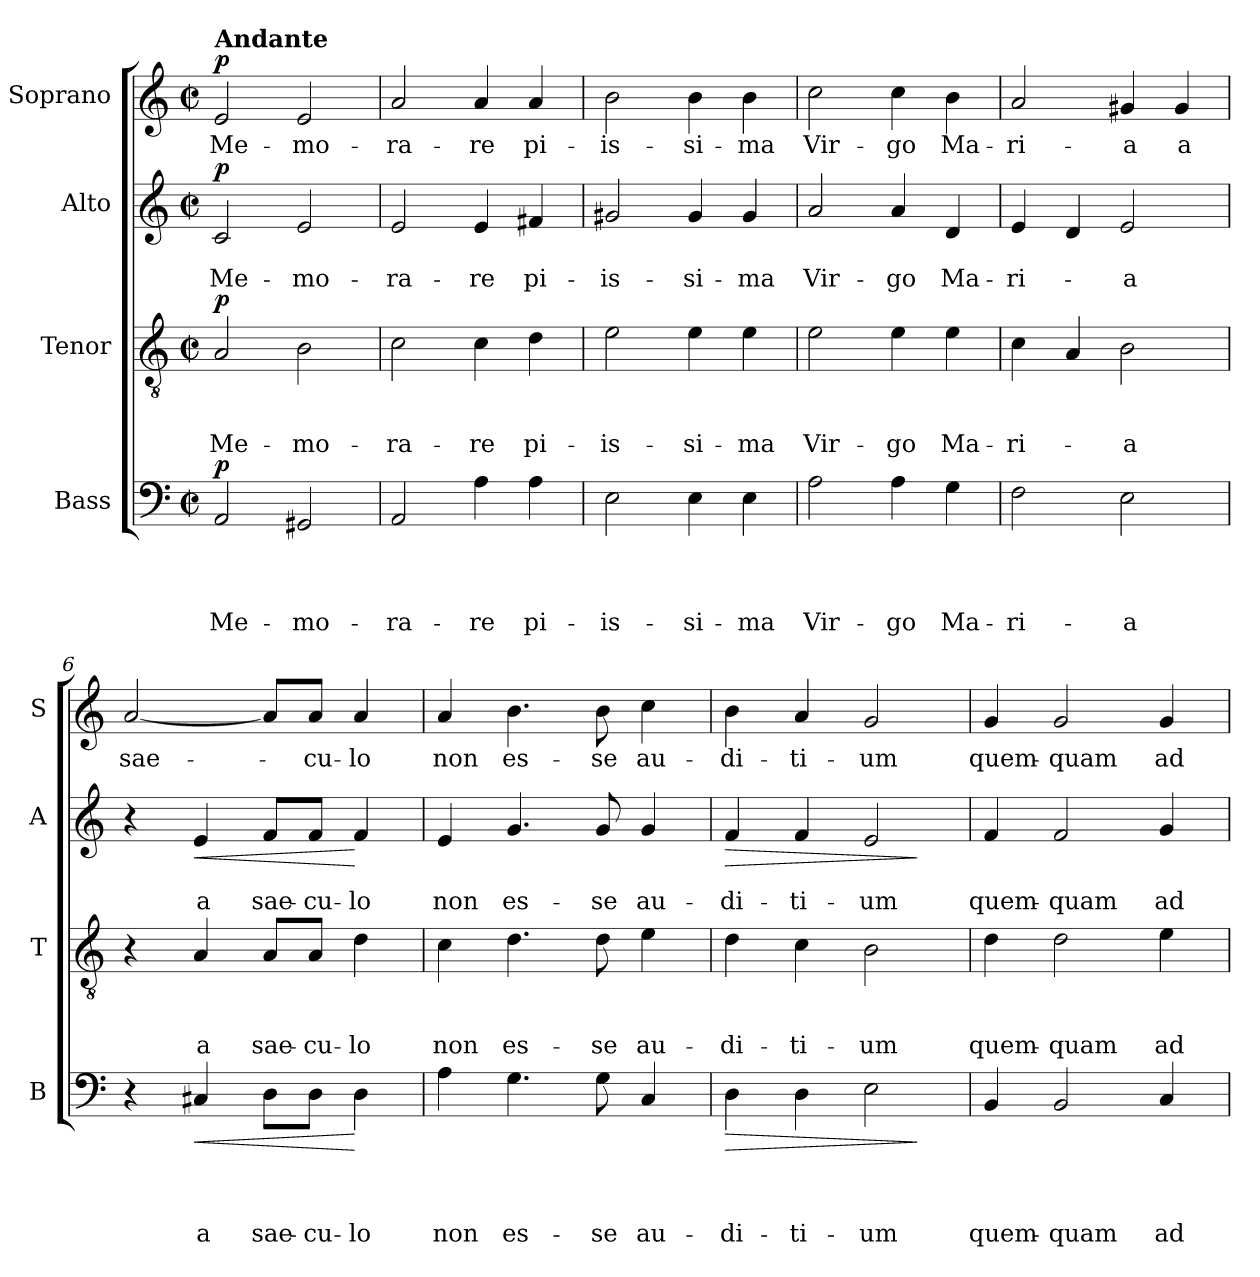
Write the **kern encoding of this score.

**kern	**text	**text	**text	**text	**dynam	**kern	**text	**text	**text	**dynam	**kern	**text	**text	**dynam	**kern	**text	**dynam
*part4	*part4	*part4	*part4	*part4	*part4	*part3	*part3	*part3	*part3	*part3	*part2	*part2	*part2	*part2	*part1	*part1	*part1
*staff4	*staff4	*staff4	*staff4	*staff4	*staff4	*staff3	*staff3	*staff3	*staff3	*staff3	*staff2	*staff2	*staff2	*staff2	*staff1	*staff1	*staff1
*I"Bass	*	*	*	*	*	*I"Tenor	*	*	*	*	*I"Alto	*	*	*	*I"Soprano	*	*
*I'B	*	*	*	*	*	*I'T	*	*	*	*	*I'A	*	*	*	*I'S	*	*
*clefF4	*	*	*	*	*	*clefGv2	*	*	*	*	*clefG2	*	*	*	*clefG2	*	*
*k[]	*	*	*	*	*	*k[]	*	*	*	*	*k[]	*	*	*	*k[]	*	*
*C:	*	*	*	*	*	*C:	*	*	*	*	*C:	*	*	*	*C:	*	*
*M2/2	*	*	*	*	*	*M2/2	*	*	*	*	*M2/2	*	*	*	*M2/2	*	*
*met(c|)	*	*	*	*	*	*met(c|)	*	*	*	*	*met(c|)	*	*	*	*met(c|)	*	*
=1	=1	=1	=1	=1	=1	=1	=1	=1	=1	=1	=1	=1	=1	=1	=1	=1	=1
!	!	!	!	!	!	!	!	!	!	!	!	!	!	!	!LO:TX:a:B:t=Andante	!	!
!	!	!	!	!LO:LY:b	!LO:DY:b	!	!	!	!LO:LY:b	!LO:DY:b	!	!	!LO:LY:b	!LO:DY:b	!	!LO:LY:b	!LO:DY:b
2AA/	.	.	.	Me-	p	2A/	.	.	Me-	p	2c/	.	Me-	p	2e/	Me-	p
!	!	!	!	!LO:LY:b	!	!	!	!	!LO:LY:b	!	!	!	!LO:LY:b	!	!	!LO:LY:b	!
2GG#X/	.	.	.	-mo-	.	2B\	.	.	-mo-	.	2e/	.	-mo-	.	2e/	-mo-	.
=2	=2	=2	=2	=2	=2	=2	=2	=2	=2	=2	=2	=2	=2	=2	=2	=2	=2
!	!	!	!	!LO:LY:b	!	!	!	!	!LO:LY:b	!	!	!	!LO:LY:b	!	!	!LO:LY:b	!
2AA/	.	.	.	-ra-	.	2c\	.	.	-ra-	.	2e/	.	-ra-	.	2a/	-ra-	.
!	!	!	!	!LO:LY:b	!	!	!	!	!LO:LY:b	!	!	!	!LO:LY:b	!	!	!LO:LY:b	!
4A\	.	.	.	-re	.	4c\	.	.	-re	.	4e/	.	-re	.	4a/	-re	.
!	!	!	!	!LO:LY:b	!	!	!	!	!LO:LY:b	!	!	!	!LO:LY:b	!	!	!LO:LY:b	!
4A\	.	.	.	pi-	.	4d\	.	.	pi-	.	4f#X/	.	pi-	.	4a/	pi-	.
=3	=3	=3	=3	=3	=3	=3	=3	=3	=3	=3	=3	=3	=3	=3	=3	=3	=3
!	!	!	!	!LO:LY:b	!	!	!	!	!LO:LY:b	!	!	!	!LO:LY:b	!	!	!LO:LY:b	!
2E\	.	.	.	-is-	.	2e\	.	.	-is-	.	2g#X/	.	-is-	.	2b\	-is-	.
!	!	!	!	!LO:LY:b	!	!	!	!	!LO:LY:b	!	!	!	!LO:LY:b	!	!	!LO:LY:b	!
4E\	.	.	.	-si-	.	4e\	.	.	-si-	.	4g#/	.	-si-	.	4b\	-si-	.
!	!	!	!	!LO:LY:b	!	!	!	!	!LO:LY:b	!	!	!	!LO:LY:b	!	!	!LO:LY:b	!
4E\	.	.	.	-ma	.	4e\	.	.	-ma	.	4g#/	.	-ma	.	4b\	-ma	.
=4	=4	=4	=4	=4	=4	=4	=4	=4	=4	=4	=4	=4	=4	=4	=4	=4	=4
!	!	!	!	!LO:LY:b	!	!	!	!	!LO:LY:b	!	!	!	!LO:LY:b	!	!	!LO:LY:b	!
2A\	.	.	.	Vir-	.	2e\	.	.	Vir-	.	2a/	.	Vir-	.	2cc\	Vir-	.
!	!	!	!	!LO:LY:b	!	!	!	!	!LO:LY:b	!	!	!	!LO:LY:b	!	!	!LO:LY:b	!
4A\	.	.	.	-go	.	4e\	.	.	-go	.	4a/	.	-go	.	4cc\	-go	.
!	!	!	!	!LO:LY:b	!	!	!	!	!LO:LY:b	!	!	!	!LO:LY:b	!	!	!LO:LY:b	!
4G\	.	.	.	Ma-	.	4e\	.	.	Ma-	.	4d/	.	Ma-	.	4b\	Ma-	.
=5	=5	=5	=5	=5	=5	=5	=5	=5	=5	=5	=5	=5	=5	=5	=5	=5	=5
!	!	!	!	!LO:LY:b	!	!	!	!	!LO:LY:b	!	!	!	!LO:LY:b	!	!	!LO:LY:b	!
2F\	.	.	.	-ri-	.	4c\	.	.	-ri-	.	4e/	.	-ri-	.	2a/	-ri-	.
.	.	.	.	.	.	4A/	.	.	.	.	4d/	.	.	.	.	.	.
!	!	!	!	!LO:LY:b	!	!	!	!	!LO:LY:b	!	!	!	!LO:LY:b	!	!	!LO:LY:b	!
2E\	.	.	.	-a	.	2B\	.	.	-a	.	2e/	.	-a	.	4g#X/	-a	.
!	!	!	!	!	!	!	!	!	!	!	!	!	!	!	!	!LO:LY:b	!
.	.	.	.	.	.	.	.	.	.	.	.	.	.	.	4g#/	a	.
!!LO:LB:g=z
=6	=6	=6	=6	=6	=6	=6	=6	=6	=6	=6	=6	=6	=6	=6	=6	=6	=6
!	!	!	!	!	!	!	!	!	!	!	!	!	!	!	!	!LO:LY:b	!
4r	.	.	.	.	.	4r	.	.	.	.	4r	.	.	.	[<2a/	sae-	.
!	!	!	!	!LO:LY:b	!LO:HP:b	!	!	!	!LO:LY:b	!	!	!	!LO:LY:b	!LO:HP:b	!	!	!
4C#X/	.	.	.	a	<	4A/	.	.	a	.	4e/	.	a	<	.	.	.
!	!	!	!	!LO:LY:b	!	!	!	!	!LO:LY:b	!	!	!	!LO:LY:b	!	!	!	!
8D\L	.	.	.	sae-	.	8A/L	.	.	sae-	.	8f/L	.	sae-	.	8a/L]	.	.
!	!	!	!	!LO:LY:b	!	!	!	!	!LO:LY:b	!	!	!	!LO:LY:b	!	!	!LO:LY:b	!
8D\J	.	.	.	-cu-	.	8A/J	.	.	-cu-	.	8f/J	.	-cu-	.	8a/J	-cu-	.
!	!	!	!	!LO:LY:b	!	!	!	!	!LO:LY:b	!	!	!	!LO:LY:b	!	!	!LO:LY:b	!
4D\	.	.	.	-lo	[	4d\	.	.	-lo	.	4f/	.	-lo	[	4a/	-lo	.
=7	=7	=7	=7	=7	=7	=7	=7	=7	=7	=7	=7	=7	=7	=7	=7	=7	=7
!	!	!	!	!LO:LY:b	!	!	!	!	!LO:LY:b	!	!	!	!LO:LY:b	!	!	!LO:LY:b	!
4A\	.	.	.	non	.	4c\	.	.	non	.	4e/	.	non	.	4a/	non	.
!	!	!	!	!LO:LY:b	!	!	!	!	!LO:LY:b	!	!	!	!LO:LY:b	!	!	!LO:LY:b	!
4.G\	.	.	.	es-	.	4.d\	.	.	es-	.	4.g/	.	es-	.	4.b\	es-	.
!	!	!	!	!LO:LY:b	!	!	!	!	!LO:LY:b	!	!	!	!LO:LY:b	!	!	!LO:LY:b	!
8G\	.	.	.	-se	.	8d\	.	.	-se	.	8g/	.	-se	.	8b\	-se	.
!	!	!	!	!LO:LY:b	!	!	!	!	!LO:LY:b	!	!	!	!LO:LY:b	!	!	!LO:LY:b	!
4C/	.	.	.	au-	.	4e\	.	.	au-	.	4g/	.	au-	.	4cc\	au-	.
=8	=8	=8	=8	=8	=8	=8	=8	=8	=8	=8	=8	=8	=8	=8	=8	=8	=8
!	!	!	!	!LO:LY:b	!LO:HP:b	!	!	!	!LO:LY:b	!	!	!	!LO:LY:b	!LO:HP:b	!	!LO:LY:b	!
4D\	.	.	.	-di-	>	4d\	.	.	-di-	.	4f/	.	-di-	>	4b\	-di-	.
!	!	!	!	!LO:LY:b	!	!	!	!	!LO:LY:b	!	!	!	!LO:LY:b	!	!	!LO:LY:b	!
4D\	.	.	.	-ti-	.	4c\	.	.	-ti-	.	4f/	.	-ti-	.	4a/	-ti-	.
!	!	!	!	!LO:LY:b	!	!	!	!	!LO:LY:b	!	!	!	!LO:LY:b	!	!	!LO:LY:b	!
2E\	.	.	.	-um	.	2B\	.	.	-um	.	2e/	.	-um	.	2g/	-um	.
.	.	.	.	.	]	.	.	.	.	.	.	.	.	]	.	.	.
=9	=9	=9	=9	=9	=9	=9	=9	=9	=9	=9	=9	=9	=9	=9	=9	=9	=9
!	!	!	!	!LO:LY:b	!	!	!	!	!LO:LY:b	!	!	!	!LO:LY:b	!	!	!LO:LY:b	!
4BB/	.	.	.	quem-	.	4d\	.	.	quem-	.	4f/	.	quem-	.	4g/	quem-	.
!	!	!	!	!LO:LY:b:rj	!	!	!	!	!LO:LY:b:rj	!	!	!	!LO:LY:b:rj	!	!	!LO:LY:b:rj	!
2BB/	.	.	.	-quam	.	2d\	.	.	-quam	.	2f/	.	-quam	.	2g/	-quam	.
!	!	!	!	!LO:LY:b	!	!	!	!	!LO:LY:b	!	!	!	!LO:LY:b	!	!	!LO:LY:b	!
4C/	.	.	.	ad	.	4e\	.	.	ad	.	4g/	.	ad	.	4g/	ad	.
=	=	=	=	=	=	=	=	=	=	=	=	=	=	=	=	=	=
*-	*-	*-	*-	*-	*-	*-	*-	*-	*-	*-	*-	*-	*-	*-	*-	*-	*-
